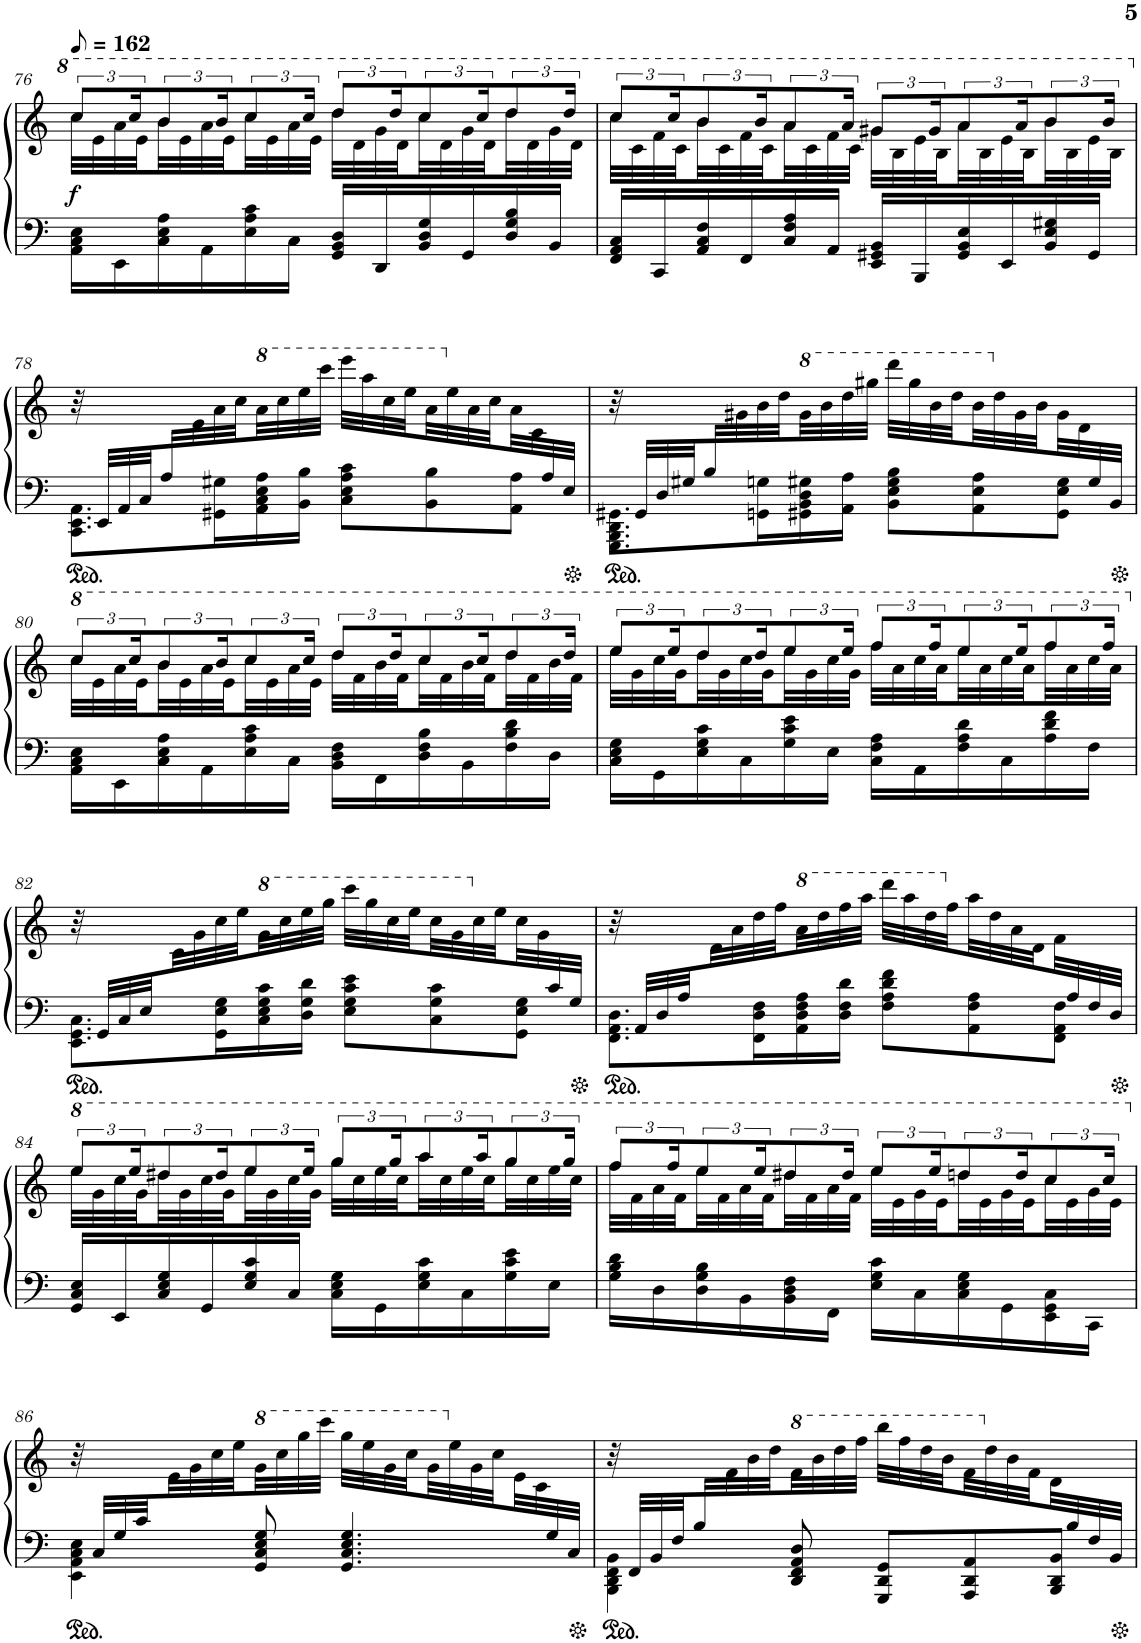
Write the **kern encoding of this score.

**kern	**kern	**dynam
*part1	*part1	*part1
*staff2	*staff1	*staff1/2
*I"Piano	*	*
*I'Pno.	*	*
!!LO:PB:g=z
*clefF4	*clefG2	*
*k[]	*k[]	*
*M6/8	*M6/8	*
*MM81	*MM81	*
=76	=76	=76
*	*^	*
!	!	!	!LO:DY:b
16AA\ 16C\ 16E\LL	32ccc\LLL	12ccc/L	f
.	32ee\	.	.
16EE\	32aa\	.	.
.	.	24ccc/K	.
.	32ee\	.	.
16C\ 16E\ 16A\	32bb\	12bb/	.
.	32ee\	.	.
16AA\	32aa\	.	.
.	.	24bb/K	.
.	32ee\	.	.
16E\ 16A\ 16c\	32ccc\	12ccc/	.
.	32ee\	.	.
16C\JJ	32aa\	.	.
.	.	24ccc/Jk	.
.	32ee\JJJ	.	.
16GG/ 16BB/ 16D/LL	32ddd\LLL	12ddd/L	.
.	32dd\	.	.
16DD/	32gg\	.	.
.	.	24ddd/K	.
.	32dd\	.	.
16BB/ 16D/ 16G/	32ccc\	12ccc/	.
.	32dd\	.	.
16GG/	32gg\	.	.
.	.	24ccc/K	.
.	32dd\	.	.
16D/ 16G/ 16B/	32ddd\	12ddd/	.
.	32dd\	.	.
16BB/JJ	32gg\	.	.
.	.	24ddd/Jk	.
.	32dd\JJJ	.	.
=77	=77	=77	=77
16FF/ 16AA/ 16C/LL	32ccc\LLL	12ccc/L	.
.	32cc\	.	.
16CC/	32ff\	.	.
.	.	24ccc/K	.
.	32cc\	.	.
16AA/ 16C/ 16F/	32bb\	12bb/	.
.	32cc\	.	.
16FF/	32ff\	.	.
.	.	24bb/K	.
.	32cc\	.	.
16C/ 16F/ 16A/	32aa\	12aa/	.
.	32cc\	.	.
16AA/JJ	32ff\	.	.
.	.	24aa/Jk	.
.	32cc\JJJ	.	.
16EE/ 16GG#X/ 16BB/LL	32gg#X\LLL	12gg#/L	.
.	32b\	.	.
16BBB/	32ee\	.	.
.	.	24gg#/K	.
.	32b\	.	.
16GG#/ 16BB/ 16E/	32aa\	12aa/	.
.	32b\	.	.
16EE/	32ee\	.	.
.	.	24aa/K	.
.	32b\	.	.
16BB/ 16E/ 16G#X/	32bb\	12bb/	.
.	32b\	.	.
16GG#/JJ	32ee\	.	.
.	.	24bb/Jk	.
.	32b\JJJ	.	.
*	*v	*v	*
!!LO:LB:g=z
=78	=78	=78
*^	*	*
32ryy	8.CC\ 8.EE\ 8.AA\L	32r	.
32EE/LLL	.	8ryy	.
32AA/	.	.	.
32C/	.	.	.
32A/	.	.	.
32ryy	.	32e\	.
.	16GG#X\ 16G#X\L	32a\	.
.	.	32cc\	.
*	*	*8va	*
.	16AA\ 16C\ 16E\ 16A\	32aa\	.
.	.	32ccc\	.
.	16BB\ 16B\JJ	32eee\	.
.	.	32cccc\JJJ	.
.	8C\ 8E\ 8A\ 8c\L	32eeee\LLL	.
.	.	32aaa\	.
.	.	32ccc\	.
.	.	32eee\	.
.	8BB\ 8B\	32aa\	.
*	*	*X8va	*
.	.	32ee\	.
.	.	32a\	.
.	.	32cc\	.
.	8AA\ 8A\J	32a\	.
.	.	32c\	.
32A/	.	16ryy	.
32E/JJJ	.	.	.
=79	=79	=79	=79
32ryy	8.GGG\ 8.BBB\ 8.DD\ 8.GG#X\L	32r	.
32GG#/LLL	.	8ryy	.
32D/	.	.	.
32G#X/	.	.	.
32B/	.	.	.
32ryy	.	32g#X\	.
.	16GGn\ 16Gn\L	32b\	.
.	.	32dd\	.
*	*	*8va	*
.	16GG#X\ 16BB\ 16D\ 16G#X\	32gg#\	.
.	.	32bb\	.
.	16AA\ 16A\JJ	32ddd\	.
.	.	32ggg#X\JJJ	.
.	8BB\ 8E\ 8G#\ 8B\L	32dddd\LLL	.
.	.	32ggg#\	.
.	.	32bb\	.
.	.	32ddd\	.
.	8AA\ 8E\ 8A\	32bb\	.
*	*	*X8va	*
.	.	32dd\	.
.	.	32g#\	.
.	.	32b\	.
.	8GG#\ 8E\ 8G#\J	32g#\	.
.	.	32d\	.
32G#/	.	16ryy	.
32BB/JJJ	.	.	.
*v	*v	*	*
!!LO:LB:g=z
=80	=80	=80
*	*8va	*
*	*^	*
16AA\ 16C\ 16E\LL	32ccc\LLL	12ccc/L	.
.	32ee\	.	.
16EE\	32aa\	.	.
.	.	24ccc/K	.
.	32ee\	.	.
16C\ 16E\ 16A\	32bb\	12bb/	.
.	32ee\	.	.
16AA\	32aa\	.	.
.	.	24bb/K	.
.	32ee\	.	.
16E\ 16A\ 16c\	32ccc\	12ccc/	.
.	32ee\	.	.
16C\JJ	32aa\	.	.
.	.	24ccc/Jk	.
.	32ee\JJJ	.	.
16BB\ 16D\ 16F\LL	32ddd\LLL	12ddd/L	.
.	32ff\	.	.
16FF\	32bb\	.	.
.	.	24ddd/K	.
.	32ff\	.	.
16D\ 16F\ 16B\	32ccc\	12ccc/	.
.	32ff\	.	.
16BB\	32bb\	.	.
.	.	24ccc/K	.
.	32ff\	.	.
16F\ 16B\ 16d\	32ddd\	12ddd/	.
.	32ff\	.	.
16D\JJ	32bb\	.	.
.	.	24ddd/Jk	.
.	32ff\JJJ	.	.
=81	=81	=81	=81
16C\ 16E\ 16G\LL	32eee\LLL	12eee/L	.
.	32gg\	.	.
16GG\	32ccc\	.	.
.	.	24eee/K	.
.	32gg\	.	.
16E\ 16G\ 16c\	32ddd\	12ddd/	.
.	32gg\	.	.
16C\	32ccc\	.	.
.	.	24ddd/K	.
.	32gg\	.	.
16G\ 16c\ 16e\	32eee\	12eee/	.
.	32gg\	.	.
16E\JJ	32ccc\	.	.
.	.	24eee/Jk	.
.	32gg\JJJ	.	.
16C\ 16F\ 16A\LL	32fff\LLL	12fff/L	.
.	32aa\	.	.
16AA\	32ccc\	.	.
.	.	24fff/K	.
.	32aa\	.	.
16F\ 16A\ 16d\	32eee\	12eee/	.
.	32aa\	.	.
16C\	32ccc\	.	.
.	.	24eee/K	.
.	32aa\	.	.
16A\ 16d\ 16f\	32fff\	12fff/	.
.	32aa\	.	.
16F\JJ	32ccc\	.	.
.	.	24fff/Jk	.
.	32aa\JJJ	.	.
*	*v	*v	*
!!LO:LB:g=z
=82	=82	=82
*^	*	*
*	*	*X8va	*
32ryy	8.EE\ 8.GG\ 8.C\L	32r	.
32GG/LLL	.	16.ryy	.
32C/	.	.	.
32E/	.	.	.
16ryy	.	32c\	.
.	.	32g\	.
.	16GG\ 16E\ 16G\L	32cc\	.
.	.	32ee\	.
*	*	*8va	*
.	16C\ 16E\ 16G\ 16c\	32gg\	.
.	.	32ccc\	.
.	16D\ 16G\ 16d\JJ	32eee\	.
.	.	32ggg\JJJ	.
.	8E\ 8G\ 8c\ 8e\L	32cccc\LLL	.
.	.	32ggg\	.
.	.	32ccc\	.
.	.	32eee\	.
.	8C\ 8G\ 8c\	32ccc\	.
.	.	32gg\	.
*	*	*X8va	*
.	.	32cc\	.
.	.	32ee\	.
.	8GG\ 8E\ 8G\J	32cc\	.
.	.	32g\	.
32c/	.	16ryy	.
32G/JJJ	.	.	.
=83	=83	=83	=83
32ryy	8.FF\ 8.AA\ 8.D\L	32r	.
32AA/LLL	.	16.ryy	.
32D/	.	.	.
32A/	.	.	.
32ryy	.	32d\	.
.	.	32a\	.
.	16FF\ 16D\ 16F\L	32dd\	.
.	.	32ff\	.
*	*	*8va	*
.	16AA\ 16D\ 16F\ 16A\	32aa\	.
.	.	32ddd\	.
.	16D\ 16F\ 16d\JJ	32fff\	.
.	.	32aaa\JJJ	.
.	8F\ 8A\ 8d\ 8f\L	32dddd\LLL	.
.	.	32aaa\	.
.	.	32ddd\	.
*	*	*X8va	*
.	.	32ff\	.
.	8AA\ 8F\ 8A\	32aa\	.
.	.	32dd\	.
.	.	32a\	.
.	.	32d\	.
.	8FF\ 8AA\ 8F\J	32f\	.
32A/	.	16.ryy	.
32F/	.	.	.
32D/JJJ	.	.	.
*v	*v	*	*
!!LO:LB:g=z
=84	=84	=84
*	*8va	*
*	*^	*
16GG/ 16C/ 16E/LL	32eee\LLL	12eee/L	.
.	32gg\	.	.
16EE/	32ccc\	.	.
.	.	24eee/K	.
.	32gg\	.	.
16C/ 16E/ 16G/	32ddd#X\	12ddd#/	.
.	32gg\	.	.
16GG/	32ccc\	.	.
.	.	24ddd#/K	.
.	32gg\	.	.
16E/ 16G/ 16c/	32eee\	12eee/	.
.	32gg\	.	.
16C/JJ	32ccc\	.	.
.	.	24eee/Jk	.
.	32gg\JJJ	.	.
16C\ 16E\ 16G\LL	32ggg\LLL	12ggg/L	.
.	32ccc\	.	.
16GG\	32eee\	.	.
.	.	24ggg/K	.
.	32ccc\	.	.
16E\ 16G\ 16c\	32aaa\	12aaa/	.
.	32ccc\	.	.
16C\	32eee\	.	.
.	.	24aaa/K	.
.	32ccc\	.	.
16G\ 16c\ 16e\	32ggg\	12ggg/	.
.	32ccc\	.	.
16E\JJ	32eee\	.	.
.	.	24ggg/Jk	.
.	32ccc\JJJ	.	.
=85	=85	=85	=85
16G\ 16B\ 16d\LL	32fff\LLL	12fff/L	.
.	32ff\	.	.
16D\	32aa\	.	.
.	.	24fff/K	.
.	32ff\	.	.
16D\ 16G\ 16B\	32eee\	12eee/	.
.	32ff\	.	.
16BB\	32aa\	.	.
.	.	24eee/K	.
.	32ff\	.	.
16BB\ 16D\ 16F\	32ddd#X\	12ddd#/	.
.	32ff\	.	.
16FF\JJ	32aa\	.	.
.	.	24ddd#/Jk	.
.	32ff\JJJ	.	.
16E\ 16G\ 16c\LL	32eee\LLL	12eee/L	.
.	32ee\	.	.
16C\	32gg\	.	.
.	.	24eee/K	.
.	32ee\	.	.
16C\ 16E\ 16G\	32dddn\	12ddd/	.
.	32ee\	.	.
16GG\	32gg\	.	.
.	.	24ddd/K	.
.	32ee\	.	.
16EE\ 16GG\ 16C\	32ccc\	12ccc/	.
.	32ee\	.	.
16CC\JJ	32gg\	.	.
.	.	24ccc/Jk	.
.	32ee\JJJ	.	.
*	*v	*v	*
!!LO:LB:g=z
=86	=86	=86
*^	*	*
*	*	*X8va	*
32ryy	4EE\ 4AA\ 4C\ 4E\	32r	.
32C/LLL	.	16.ryy	.
32G/	.	.	.
32c/	.	.	.
16ryy	.	32e\	.
.	.	32g\	.
.	.	32cc\	.
.	.	32ee\	.
*	*	*8va	*
.	8GG/ 8C/ 8E/ 8G/	32gg\	.
.	.	32ccc\	.
.	.	32ggg\	.
.	.	32cccc\JJJ	.
.	4.GG/ 4.C/ 4.E/ 4.G/	32ggg\LLL	.
.	.	32eee\	.
.	.	32gg\	.
.	.	32ccc\	.
.	.	32gg\	.
*	*	*X8va	*
.	.	32ee\	.
.	.	32g\	.
.	.	32cc\	.
.	.	32e\	.
.	.	32c\	.
32G/	.	16ryy	.
32C/JJJ	.	.	.
=87	=87	=87	=87
32ryy	4BBB\ 4DD\ 4FF\ 4BB\	32r	.
32FF/LLL	.	8ryy	.
32BB/	.	.	.
32F/	.	.	.
32B/	.	.	.
2ryy	.	32f\	.
.	.	32b\	.
.	.	32dd\	.
*	*	*8va	*
.	8DD/ 8FF/ 8AA/ 8D/	32ff\	.
.	.	32bb\	.
.	.	32ddd\	.
.	.	32fff\JJJ	.
.	8GGG/ 8DD/ 8GG/L	32bbb\LLL	.
.	.	32fff\	.
.	.	32ddd\	.
.	.	32bb\	.
.	8AAA/ 8DD/ 8AA/	32ff\	.
*	*	*X8va	*
.	.	32dd\	.
.	.	32b\	.
.	.	32f\	.
.	8BBB/ 8DD/ 8BB/J	32d\	.
32B/	.	16.ryy	.
32F/	.	.	.
32BB/JJJ	.	.	.
*v	*v	*	*
=	=	=
*-	*-	*-
